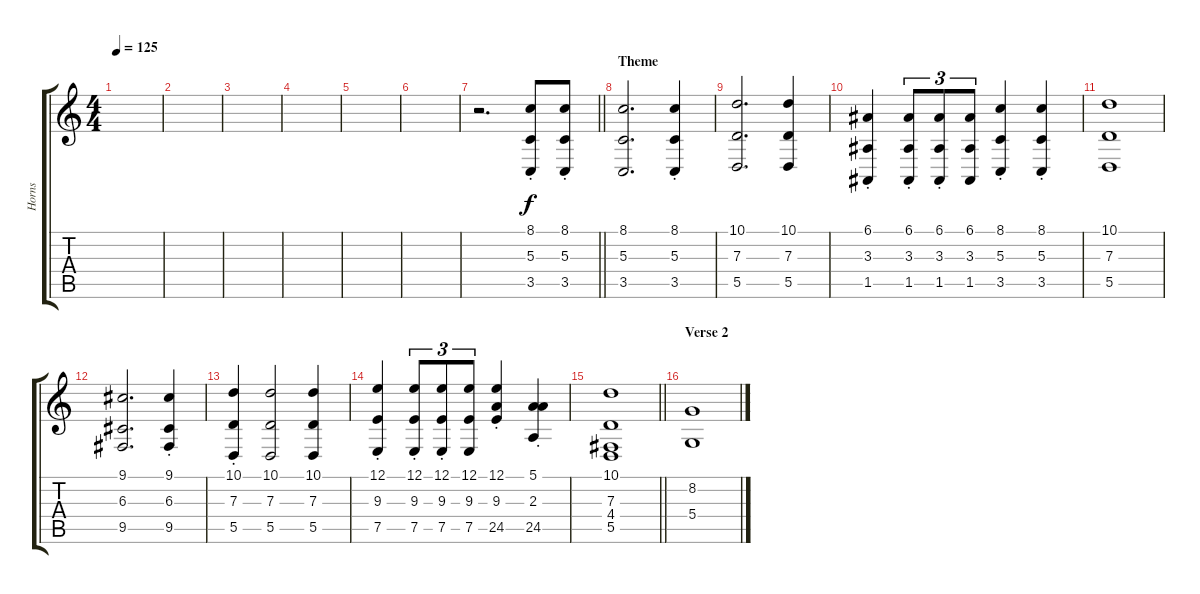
\track ("Horns" "Horns") {instrument trumpet}
\staff {score tabs}
\tuning (E4 B3 G3 D3 A2 E2) {hide}
\ts (4 4)
\tempo 125
\clef g2
\ks c
|
|
|
|
|
|
\barLineRight lightlight
r.2{d} (8.1{st} 5.3{st} 3.5{st}).8 (8.1{st} 5.3{st} 3.5{st}).8 |
\section ("" "Theme")
(8.1 5.3 3.5).2{d} (8.1{st} 5.3{st} 3.5{st}).4 |
(10.1 7.3 5.5).2{d} (10.1 7.3 5.5).4 |
(6.1{st} 3.3{st} 1.5{st}).4 (6.1{st} 3.3{st} 1.5{st}).8{tu (3 2)} (6.1{st} 3.3{st} 1.5{st}).8{tu (3 2)} (6.1 3.3 1.5).8{tu (3 2)} (8.1{st} 5.3{st} 3.5{st}).4 (8.1{st} 5.3{st} 3.5{st}).4 |
(10.1 7.3 5.5).1 |
(9.1 6.3 9.5).2{d} (9.1{st} 6.3{st} 9.5{st}).4 |
(10.1{st} 7.3{st} 5.5{st}).4 (10.1 7.3 5.5).2 (10.1 7.3 5.5).4 |
(12.1{st} 9.3{st} 7.5{st}).4 (12.1{st} 9.3{st} 7.5{st}).8{tu (3 2)} (12.1{st} 9.3{st} 7.5{st}).8{tu (3 2)} (12.1 9.3 7.5).8{tu (3 2)} (12.1{st} 9.3{st} 24.5{st}).4 (5.1{st} 2.3{st} 24.5{st}).4 |
\barLineRight lightlight
(10.1 7.3 4.4 5.5).1 |
\section ("" "Verse 2")
(8.2 5.4).1
